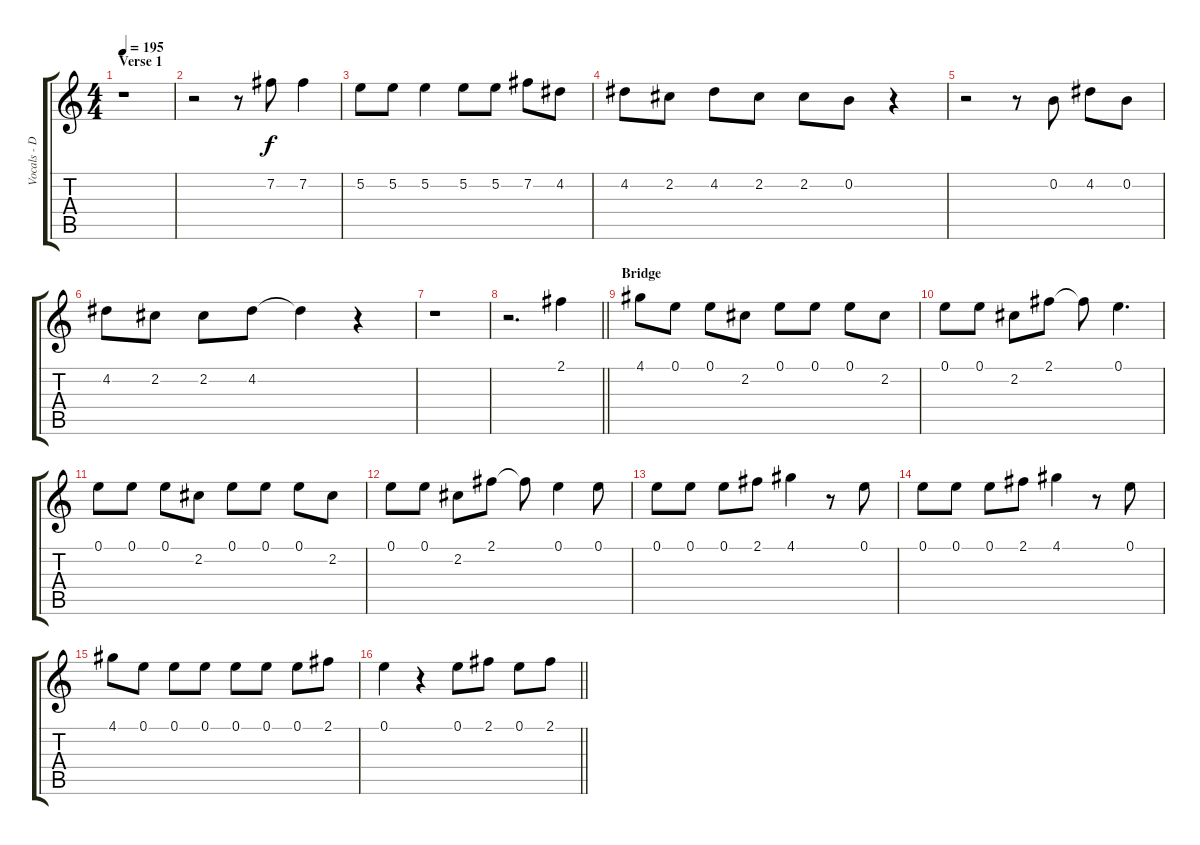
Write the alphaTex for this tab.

\track ("Vocals - Deryck" "Vocals - D") {mute instrument overdrivenguitar}
\staff {score tabs}
\tuning (E4 B3 G3 D3 A2 E2) {hide}
\ts (4 4)
\section ("" "Verse 1")
\tempo 195
\clef g2
\ks c
r.1{dy f} |
r.2 r.8 7.2.8 7.2.4 |
5.2.8 5.2.8 5.2.4 5.2.8 5.2.8 7.2.8 4.2.8 |
4.2.8 2.2.8 4.2.8 2.2.8 2.2.8 0.2.8 r.4 |
r.2 r.8 0.2.8 4.2.8 0.2.8 |
4.2.8 2.2.8 2.2.8 4.2.8 4.2{t}.4 r.4 |
r.1 |
\barLineRight lightlight
r.2{d} 2.1.4 |
\section ("" "Bridge")
4.1.8 0.1.8 0.1.8 2.2.8 0.1.8 0.1.8 0.1.8 2.2.8 |
0.1.8 0.1.8 2.2.8 2.1.8 2.1{t}.8 0.1.4{d} |
0.1.8 0.1.8 0.1.8 2.2.8 0.1.8 0.1.8 0.1.8 2.2.8 |
0.1.8 0.1.8 2.2.8 2.1.8 2.1{t}.8 0.1.4 0.1.8 |
0.1.8 0.1.8 0.1.8 2.1.8 4.1.4 r.8 0.1.8 |
0.1.8 0.1.8 0.1.8 2.1.8 4.1.4 r.8 0.1.8 |
4.1.8 0.1.8 0.1.8 0.1.8 0.1.8 0.1.8 0.1.8 2.1.8 |
\barLineRight lightlight
0.1.4 r.4 0.1.8 2.1.8 0.1.8 2.1.8
